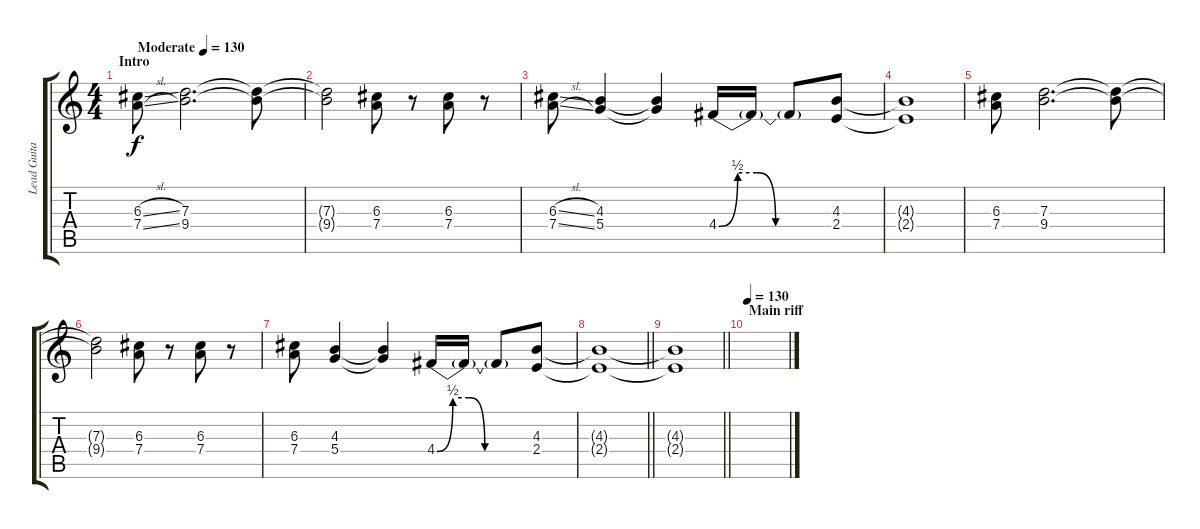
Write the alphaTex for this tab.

\track ("Lead Guitar" "Lead Guita") {instrument electricguitarjazz}
\staff {score tabs}
\tuning (E4 B3 G3 D3 A2 E2) {hide}
\ts (4 4)
\section ("" "Intro")
\tempo (130 "Moderate")
\tempo 110
\tempo (130 "Moderate")
\clef g2
\ks c
(6.3{sl} 7.4{sl}).8{dy f instrument electricguitarjazz} (7.3 9.4).2{d} (7.3{t} 9.4{t}).8 |
(7.3{t} 9.4{t}).2 (6.3 7.4).8 r.8 (6.3 7.4).8 r.8 |
(6.3{sl} 7.4{sl}).8 (4.3 5.4).4 (4.3{t} 5.4{t}).4 4.4{be (custom 0 0 10 2 20 2 30 0 60 0)}.16 4.4{t}.16 4.4{t}.8 (4.3 2.4).8 |
(4.3{t} 2.4{t}).1 |
(6.3 7.4).8 (7.3 9.4).2{d} (7.3{t} 9.4{t}).8 |
(7.3{t} 9.4{t}).2 (6.3 7.4).8 r.8 (6.3 7.4).8 r.8 |
(6.3 7.4).8 (4.3 5.4).4 (4.3{t} 5.4{t}).4 4.4{be (custom 0 0 10 2 20 2 30 0 60 0)}.16 4.4{t}.16 4.4{t}.8 (4.3 2.4).8 |
\barLineRight lightlight
(4.3{t} 2.4{t}).1 |
\barLineRight lightlight
(4.3{t} 2.4{t}).1 |
\section ("" "Main riff")
\tempo 130
